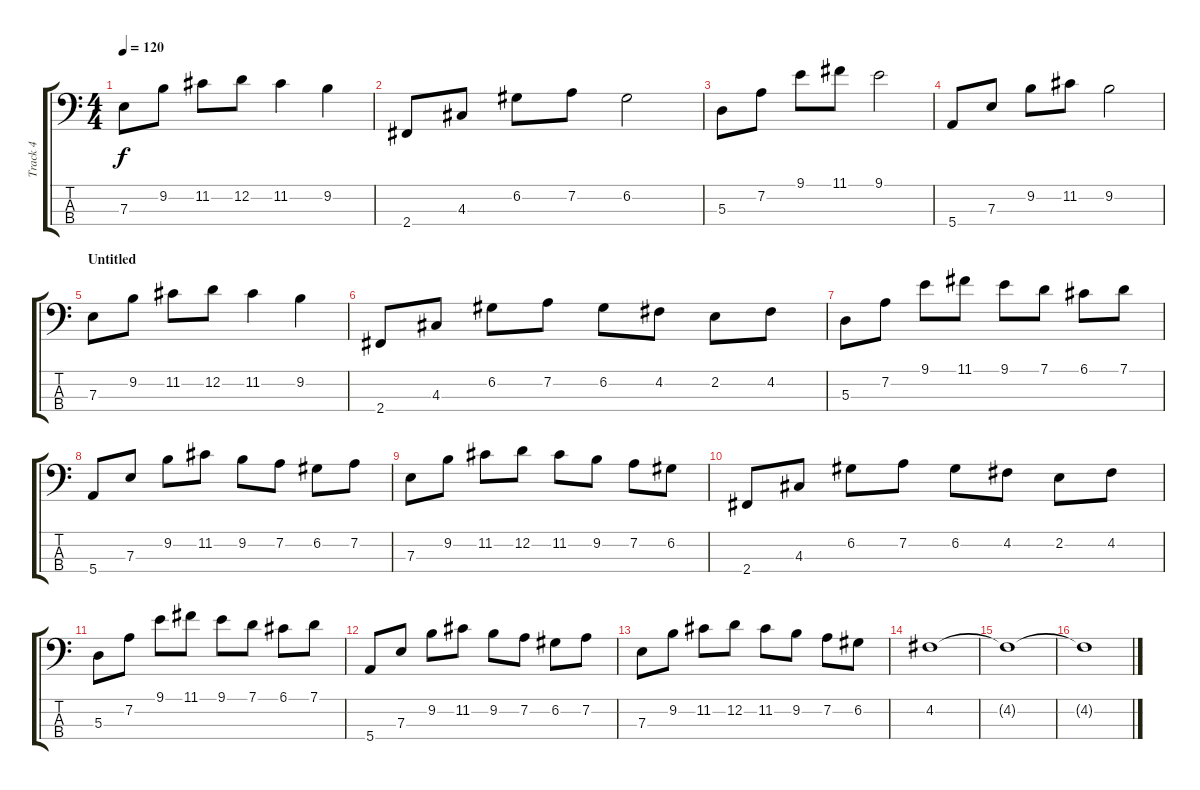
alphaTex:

\track ("Track 4" "Track 4") {instrument electricbassfinger}
\staff {score tabs}
\tuning (G2 D2 A1 E1) {hide}
\ts (4 4)
\tempo 120
\clef f4
\ks c
7.3.8{dy f} 9.2.8 11.2.8 12.2.8 11.2.4 9.2.4 |
2.4.8 4.3.8 6.2.8 7.2.8 6.2.2 |
5.3.8 7.2.8 9.1.8 11.1.8 9.1.2 |
5.4.8 7.3.8 9.2.8 11.2.8 9.2.2 |
\section ("" "Untitled")
7.3.8 9.2.8 11.2.8 12.2.8 11.2.4 9.2.4 |
2.4.8 4.3.8 6.2.8 7.2.8 6.2.8 4.2.8 2.2.8 4.2.8 |
5.3.8 7.2.8 9.1.8 11.1.8 9.1.8 7.1.8 6.1.8 7.1.8 |
5.4.8 7.3.8 9.2.8 11.2.8 9.2.8 7.2.8 6.2.8 7.2.8 |
7.3.8 9.2.8 11.2.8 12.2.8 11.2.8 9.2.8 7.2.8 6.2.8 |
2.4.8 4.3.8 6.2.8 7.2.8 6.2.8 4.2.8 2.2.8 4.2.8 |
5.3.8 7.2.8 9.1.8 11.1.8 9.1.8 7.1.8 6.1.8 7.1.8 |
5.4.8 7.3.8 9.2.8 11.2.8 9.2.8 7.2.8 6.2.8 7.2.8 |
7.3.8 9.2.8 11.2.8 12.2.8 11.2.8 9.2.8 7.2.8 6.2.8 |
4.2.1 |
4.2{t}.1 |
4.2{t}.1
